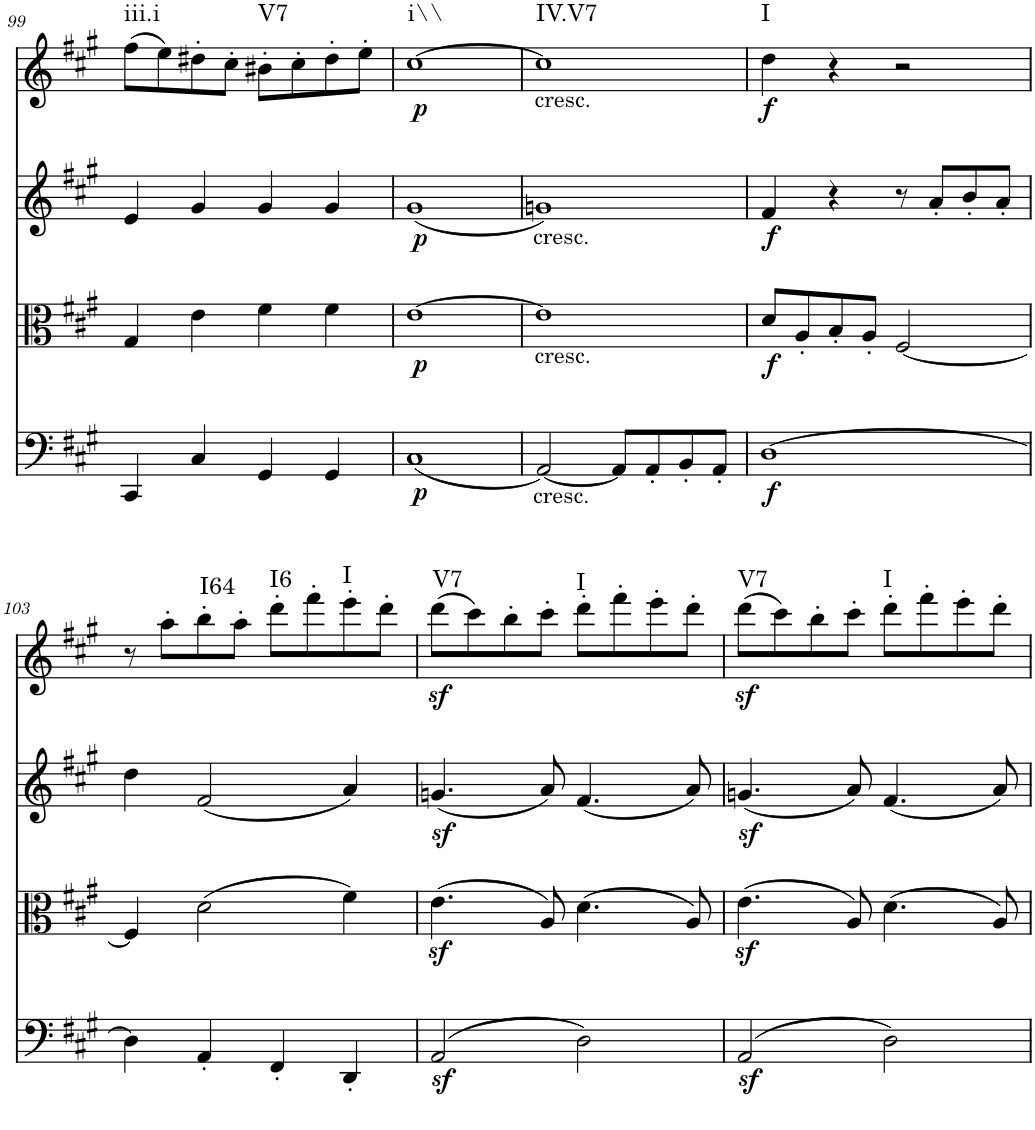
**kern	**dynam	**kern	**dynam	**kern	**dynam	**kern	**dynam	**harte
*part4	*part4	*part3	*part3	*part2	*part2	*part1	*part1	*part1
*staff4	*staff4	*staff3	*staff3	*staff2	*staff2	*staff1	*staff1	*
*I"Violoncello	*	*I"Viola	*	*I"Violin 2	*	*I"Violin 1	*	*
*I'Vc	*	*I'Vla	*	*I'Vln	*	*I'Vln	*	*
!!LO:PB:g=z
*clefF4	*	*clefC3	*	*clefG2	*	*clefG2	*	*
*k[f#c#g#]	*	*k[f#c#g#]	*	*k[f#c#g#]	*	*k[f#c#g#]	*	*
*A:	*	*A:	*	*A:	*	*A:	*	*
*M2/2	*	*M2/2	*	*M2/2	*	*M2/2	*	*
*met(c|)	*	*met(c|)	*	*met(c|)	*	*met(c|)	*	*
=99	=99	=99	=99	=99	=99	=99	=99	=99
!	!	!	!	!	!	!	!	!LO:H:kt=iii.i
4CC#/	.	4G#/	.	4e/	.	(8ff#\L	.	N
.	.	.	.	.	.	8ee\)	.	.
4C#/	.	4e\	.	4g#/	.	8dd#X'\	.	.
.	.	.	.	.	.	8cc#'\J	.	.
!	!	!	!	!	!	!	!	!LO:H:kt=V7
4GG#/	.	4f#\	.	4g#/	.	8b#X'\L	.	N
.	.	.	.	.	.	8cc#'\	.	.
4GG#/	.	4f#\	.	4g#/	.	8dd#'\	.	.
.	.	.	.	.	.	8ee'\J	.	.
=100	=100	=100	=100	=100	=100	=100	=100	=100
!	!LO:DY:b	!	!LO:DY:b	!	!LO:DY:b	!	!LO:DY:b	!LO:H:kt=i\\
(1C#	p	[1e	p	(1g#	p	[1cc#	p	N
=101	=101	=101	=101	=101	=101	=101	=101	=101
!	!	!	!	!	!	!LO:TX:b:t=cresc.	!	!
!	!	!	!	!LO:TX:b:t=cresc.	!	!	!	!
!	!	!LO:TX:b:t=cresc.	!	!	!	!	!	!
!LO:TX:b:t=cresc.	!	!	!	!	!	!	!	!LO:H:kt=IV.V7
[2AA/)	.	1e]	.	1gn)	.	1cc#]	.	N
8AA/L]	.	.	.	.	.	.	.	.
8AA'/	.	.	.	.	.	.	.	.
8BB'/	.	.	.	.	.	.	.	.
8AA'/J	.	.	.	.	.	.	.	.
=102	=102	=102	=102	=102	=102	=102	=102	=102
!	!LO:DY:b	!	!LO:DY:b	!	!LO:DY:b	!	!LO:DY:b	!LO:H:kt=I
[1D	f	8d/L	f	4f#/	f	4dd\	f	N
.	.	8A'/	.	.	.	.	.	.
.	.	8B'/	.	4r	.	4r	.	.
.	.	8A'/J	.	.	.	.	.	.
.	.	[2F#/	.	8r	.	2r	.	.
.	.	.	.	8a'/L	.	.	.	.
.	.	.	.	8b'/	.	.	.	.
.	.	.	.	8a'/J	.	.	.	.
!!LO:LB:g=z
=103	=103	=103	=103	=103	=103	=103	=103	=103
4D\]	.	4F#/]	.	4dd\	.	8r	.	.
.	.	.	.	.	.	8aa'\L	.	.
!	!	!	!	!	!	!	!	!LO:H:kt=I64
4AA'/	.	(2d\	.	(2f#/	.	8bb'\	.	N
.	.	.	.	.	.	8aa'\J	.	.
!	!	!	!	!	!	!	!	!LO:H:kt=I6
4FF#'/	.	.	.	.	.	8ddd'\L	.	N
.	.	.	.	.	.	8fff#'\	.	.
!	!	!	!	!	!	!	!	!LO:H:kt=I
4DD'/	.	4f#\)	.	4a/)	.	8eee'\	.	N
.	.	.	.	.	.	8ddd'\J	.	.
=104	=104	=104	=104	=104	=104	=104	=104	=104
!	!	!	!	!	!	!	!LO:DY:b	!LO:H:kt=V7
(2AAz</	.	(4.ez<\	.	(4.gnz</	.	(8ddd\L	sf	N
.	.	.	.	.	.	8ccc#\)	.	.
.	.	.	.	.	.	8bb'\	.	.
.	.	8A/)	.	8a/)	.	8ccc#'\J	.	.
!	!	!	!	!	!	!	!	!LO:H:kt=I
2D\)	.	(4.d\	.	(4.f#/	.	8ddd'\L	.	N
.	.	.	.	.	.	8fff#'\	.	.
.	.	.	.	.	.	8eee'\	.	.
.	.	8A/)	.	8a/)	.	8ddd'\J	.	.
=105	=105	=105	=105	=105	=105	=105	=105	=105
!	!	!	!	!	!	!	!LO:DY:b	!LO:H:kt=V7
(2AAz</	.	(4.ez<\	.	(4.gnz</	.	(8ddd\L	sf	N
.	.	.	.	.	.	8ccc#\)	.	.
.	.	.	.	.	.	8bb'\	.	.
.	.	8A/)	.	8a/)	.	8ccc#'\J	.	.
!	!	!	!	!	!	!	!	!LO:H:kt=I
2D\)	.	(4.d\	.	(4.f#/	.	8ddd'\L	.	N
.	.	.	.	.	.	8fff#'\	.	.
.	.	.	.	.	.	8eee'\	.	.
.	.	8A/)	.	8a/)	.	8ddd'\J	.	.
=	=	=	=	=	=	=	=	=
*-	*-	*-	*-	*-	*-	*-	*-	*-
